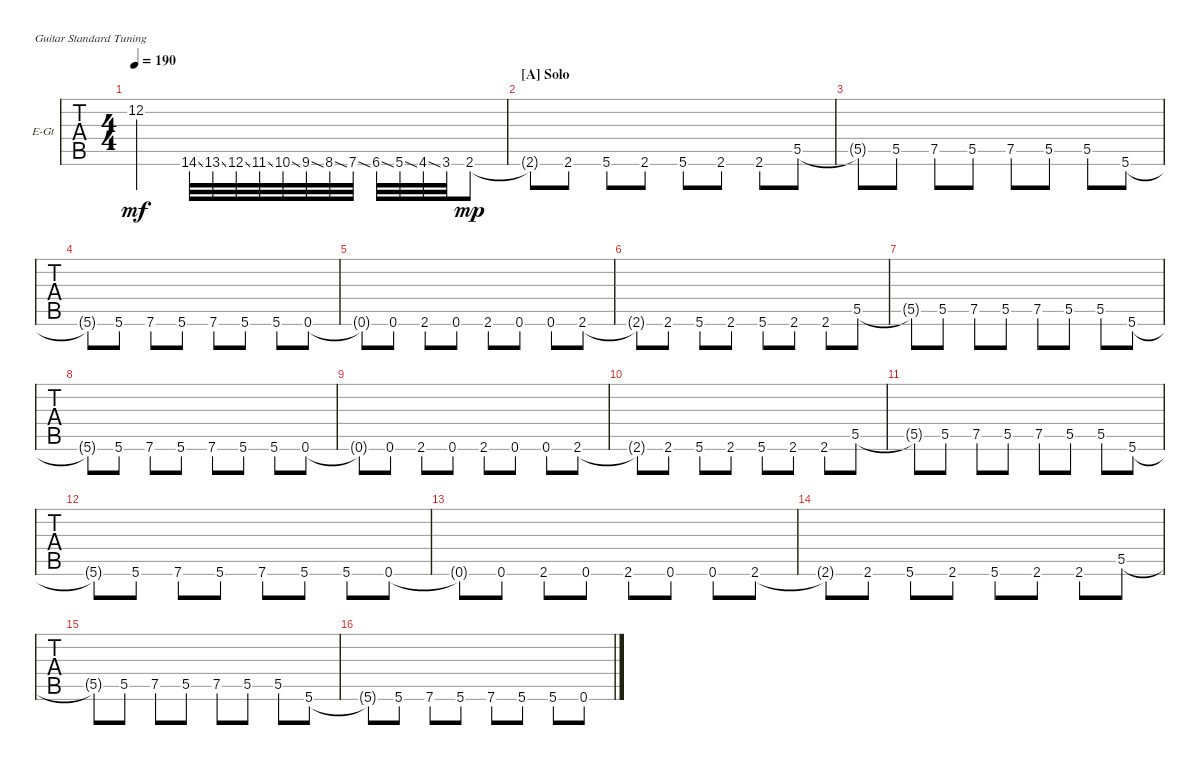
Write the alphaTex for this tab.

\defaultSystemsLayout 4
\bracketExtendMode groupsimilarinstruments
\firstSystemTrackNameOrientation horizontal
\otherSystemsTrackNameOrientation horizontal
\track ("Matthew" "E-Gt") {instrument distortionguitar}
\staff {tabs}
\tuning (E4 B3 G3 D3 A2 E2)
\ts (4 4)
\tempo 190
\clef g2
\ks c
12.2{t}.2{dy mf} 14.6{ss}.32 13.6{ss}.32 12.6{ss}.32 11.6{ss}.32 10.6{ss}.32 9.6{ss}.32 8.6{ss}.32 7.6{ss}.32 6.6{ss}.32 5.6{ss}.32 4.6{ss}.32 3.6.32 2.6.8{dy mp} |
\section ("A" "Solo")
2.6{t}.8 2.6.8 5.6.8 2.6.8 5.6.8 2.6.8 2.6.8 5.5.8 |
5.5{t}.8 5.5.8 7.5.8 5.5.8 7.5.8 5.5.8 5.5.8 5.6.8 |
5.6{t}.8 5.6.8 7.6.8 5.6.8 7.6.8 5.6.8 5.6.8 0.6.8 |
0.6{t}.8 0.6.8 2.6.8 0.6.8 2.6.8 0.6.8 0.6.8 2.6.8 |
2.6{t}.8 2.6.8 5.6.8 2.6.8 5.6.8 2.6.8 2.6.8 5.5.8 |
5.5{t}.8 5.5.8 7.5.8 5.5.8 7.5.8 5.5.8 5.5.8 5.6.8 |
5.6{t}.8 5.6.8 7.6.8 5.6.8 7.6.8 5.6.8 5.6.8 0.6.8 |
0.6{t}.8 0.6.8 2.6.8 0.6.8 2.6.8 0.6.8 0.6.8 2.6.8 |
2.6{t}.8 2.6.8 5.6.8 2.6.8 5.6.8 2.6.8 2.6.8 5.5.8 |
5.5{t}.8 5.5.8 7.5.8 5.5.8 7.5.8 5.5.8 5.5.8 5.6.8 |
5.6{t}.8 5.6.8 7.6.8 5.6.8 7.6.8 5.6.8 5.6.8 0.6.8 |
0.6{t}.8 0.6.8 2.6.8 0.6.8 2.6.8 0.6.8 0.6.8 2.6.8 |
2.6{t}.8 2.6.8 5.6.8 2.6.8 5.6.8 2.6.8 2.6.8 5.5.8 |
5.5{t}.8 5.5.8 7.5.8 5.5.8 7.5.8 5.5.8 5.5.8 5.6.8 |
5.6{t}.8 5.6.8 7.6.8 5.6.8 7.6.8 5.6.8 5.6.8 0.6.8
